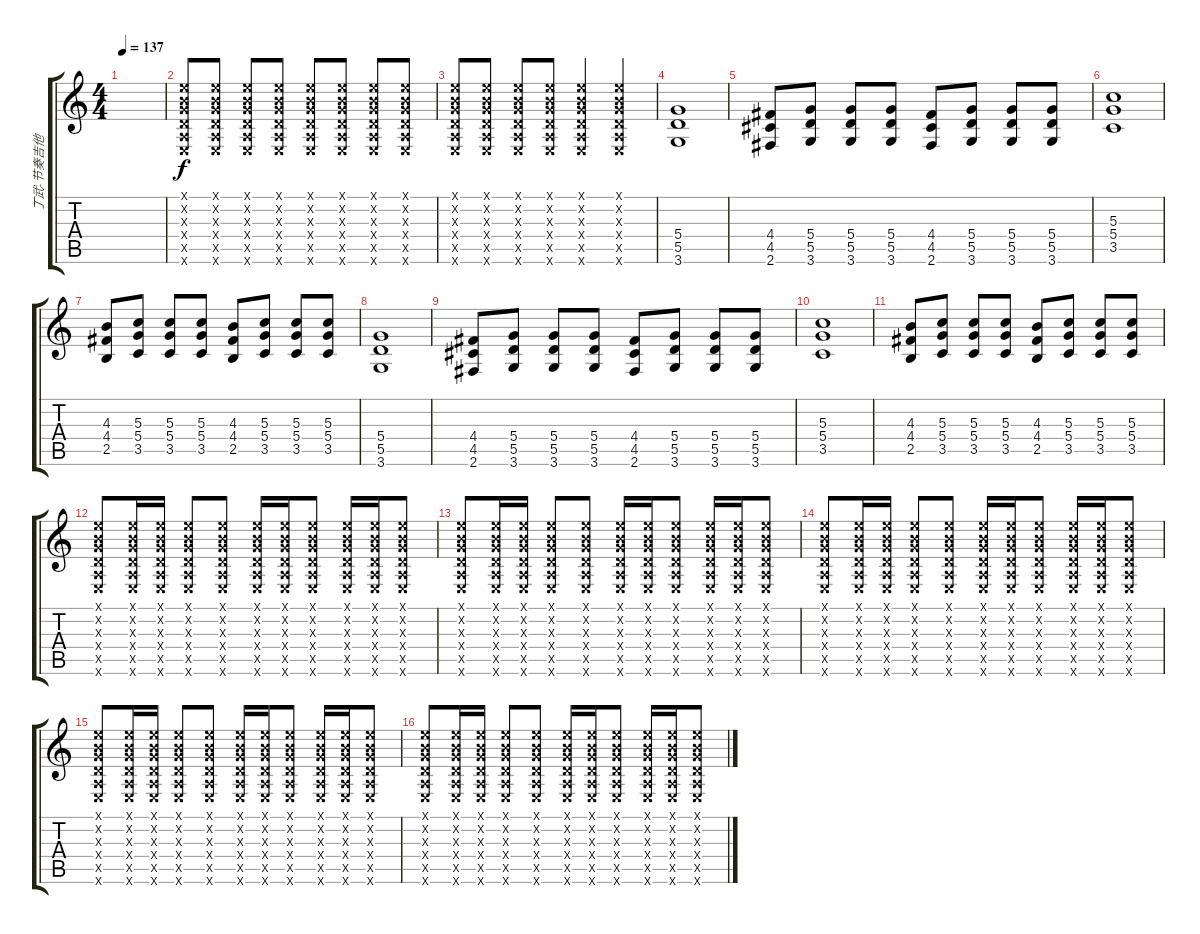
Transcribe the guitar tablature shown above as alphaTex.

\track ("丁武-节奏吉他" "丁武-节奏吉他") {instrument distortionguitar}
\staff {score tabs}
\tuning (E4 B3 G3 D3 A2 E2) {hide}
\ts (4 4)
\tempo 137
\clef g2
\ks c
|
(0.1{x} 0.2{x} 0.3{x} 0.4{x} 0.5{x} 0.6{x}).8 (0.1{x} 0.2{x} 0.3{x} 0.4{x} 0.5{x} 0.6{x}).8 (0.1{x} 0.2{x} 0.3{x} 0.4{x} 0.5{x} 0.6{x}).8 (0.1{x} 0.2{x} 0.3{x} 0.4{x} 0.5{x} 0.6{x}).8 (0.1{x} 0.2{x} 0.3{x} 0.4{x} 0.5{x} 0.6{x}).8 (0.1{x} 0.2{x} 0.3{x} 0.4{x} 0.5{x} 0.6{x}).8 (0.1{x} 0.2{x} 0.3{x} 0.4{x} 0.5{x} 0.6{x}).8 (0.1{x} 0.2{x} 0.3{x} 0.4{x} 0.5{x} 0.6{x}).8 |
(0.1{x} 0.2{x} 0.3{x} 0.4{x} 0.5{x} 0.6{x}).8 (0.1{x} 0.2{x} 0.3{x} 0.4{x} 0.5{x} 0.6{x}).8 (0.1{x} 0.2{x} 0.3{x} 0.4{x} 0.5{x} 0.6{x}).8 (0.1{x} 0.2{x} 0.3{x} 0.4{x} 0.5{x} 0.6{x}).8 (0.1{x} 0.2{x} 0.3{x} 0.4{x} 0.5{x} 0.6{x}).4 (0.1{x} 0.2{x} 0.3{x} 0.4{x} 0.5{x} 0.6{x}).4 |
(5.4 5.5 3.6).1 |
(4.4 4.5 2.6).8 (5.4 5.5 3.6).8 (5.4 5.5 3.6).8 (5.4 5.5 3.6).8 (4.4 4.5 2.6).8 (5.4 5.5 3.6).8 (5.4 5.5 3.6).8 (5.4 5.5 3.6).8 |
(5.3 5.4 3.5).1 |
(4.3 4.4 2.5).8 (5.3 5.4 3.5).8 (5.3 5.4 3.5).8 (5.3 5.4 3.5).8 (4.3 4.4 2.5).8 (5.3 5.4 3.5).8 (5.3 5.4 3.5).8 (5.3 5.4 3.5).8 |
(5.4 5.5 3.6).1 |
(4.4 4.5 2.6).8 (5.4 5.5 3.6).8 (5.4 5.5 3.6).8 (5.4 5.5 3.6).8 (4.4 4.5 2.6).8 (5.4 5.5 3.6).8 (5.4 5.5 3.6).8 (5.4 5.5 3.6).8 |
(5.3 5.4 3.5).1 |
(4.3 4.4 2.5).8 (5.3 5.4 3.5).8 (5.3 5.4 3.5).8 (5.3 5.4 3.5).8 (4.3 4.4 2.5).8 (5.3 5.4 3.5).8 (5.3 5.4 3.5).8 (5.3 5.4 3.5).8 |
(0.1{x} 0.2{x} 0.3{x} 0.4{x} 0.5{x} 0.6{x}).8 (0.1{x} 0.2{x} 0.3{x} 0.4{x} 0.5{x} 0.6{x}).16 (0.1{x} 0.2{x} 0.3{x} 0.4{x} 0.5{x} 0.6{x}).16 (0.1{x} 0.2{x} 0.3{x} 0.4{x} 0.5{x} 0.6{x}).8 (0.1{x} 0.2{x} 0.3{x} 0.4{x} 0.5{x} 0.6{x}).8 (0.1{x} 0.2{x} 0.3{x} 0.4{x} 0.5{x} 0.6{x}).16 (0.1{x} 0.2{x} 0.3{x} 0.4{x} 0.5{x} 0.6{x}).16 (0.1{x} 0.2{x} 0.3{x} 0.4{x} 0.5{x} 0.6{x}).8 (0.1{x} 0.2{x} 0.3{x} 0.4{x} 0.5{x} 0.6{x}).16 (0.1{x} 0.2{x} 0.3{x} 0.4{x} 0.5{x} 0.6{x}).16 (0.1{x} 0.2{x} 0.3{x} 0.4{x} 0.5{x} 0.6{x}).8 |
(0.1{x} 0.2{x} 0.3{x} 0.4{x} 0.5{x} 0.6{x}).8 (0.1{x} 0.2{x} 0.3{x} 0.4{x} 0.5{x} 0.6{x}).16 (0.1{x} 0.2{x} 0.3{x} 0.4{x} 0.5{x} 0.6{x}).16 (0.1{x} 0.2{x} 0.3{x} 0.4{x} 0.5{x} 0.6{x}).8 (0.1{x} 0.2{x} 0.3{x} 0.4{x} 0.5{x} 0.6{x}).8 (0.1{x} 0.2{x} 0.3{x} 0.4{x} 0.5{x} 0.6{x}).16 (0.1{x} 0.2{x} 0.3{x} 0.4{x} 0.5{x} 0.6{x}).16 (0.1{x} 0.2{x} 0.3{x} 0.4{x} 0.5{x} 0.6{x}).8 (0.1{x} 0.2{x} 0.3{x} 0.4{x} 0.5{x} 0.6{x}).16 (0.1{x} 0.2{x} 0.3{x} 0.4{x} 0.5{x} 0.6{x}).16 (0.1{x} 0.2{x} 0.3{x} 0.4{x} 0.5{x} 0.6{x}).8 |
(0.1{x} 0.2{x} 0.3{x} 0.4{x} 0.5{x} 0.6{x}).8 (0.1{x} 0.2{x} 0.3{x} 0.4{x} 0.5{x} 0.6{x}).16 (0.1{x} 0.2{x} 0.3{x} 0.4{x} 0.5{x} 0.6{x}).16 (0.1{x} 0.2{x} 0.3{x} 0.4{x} 0.5{x} 0.6{x}).8 (0.1{x} 0.2{x} 0.3{x} 0.4{x} 0.5{x} 0.6{x}).8 (0.1{x} 0.2{x} 0.3{x} 0.4{x} 0.5{x} 0.6{x}).16 (0.1{x} 0.2{x} 0.3{x} 0.4{x} 0.5{x} 0.6{x}).16 (0.1{x} 0.2{x} 0.3{x} 0.4{x} 0.5{x} 0.6{x}).8 (0.1{x} 0.2{x} 0.3{x} 0.4{x} 0.5{x} 0.6{x}).16 (0.1{x} 0.2{x} 0.3{x} 0.4{x} 0.5{x} 0.6{x}).16 (0.1{x} 0.2{x} 0.3{x} 0.4{x} 0.5{x} 0.6{x}).8 |
(0.1{x} 0.2{x} 0.3{x} 0.4{x} 0.5{x} 0.6{x}).8 (0.1{x} 0.2{x} 0.3{x} 0.4{x} 0.5{x} 0.6{x}).16 (0.1{x} 0.2{x} 0.3{x} 0.4{x} 0.5{x} 0.6{x}).16 (0.1{x} 0.2{x} 0.3{x} 0.4{x} 0.5{x} 0.6{x}).8 (0.1{x} 0.2{x} 0.3{x} 0.4{x} 0.5{x} 0.6{x}).8 (0.1{x} 0.2{x} 0.3{x} 0.4{x} 0.5{x} 0.6{x}).16 (0.1{x} 0.2{x} 0.3{x} 0.4{x} 0.5{x} 0.6{x}).16 (0.1{x} 0.2{x} 0.3{x} 0.4{x} 0.5{x} 0.6{x}).8 (0.1{x} 0.2{x} 0.3{x} 0.4{x} 0.5{x} 0.6{x}).16 (0.1{x} 0.2{x} 0.3{x} 0.4{x} 0.5{x} 0.6{x}).16 (0.1{x} 0.2{x} 0.3{x} 0.4{x} 0.5{x} 0.6{x}).8 |
(0.1{x} 0.2{x} 0.3{x} 0.4{x} 0.5{x} 0.6{x}).8 (0.1{x} 0.2{x} 0.3{x} 0.4{x} 0.5{x} 0.6{x}).16 (0.1{x} 0.2{x} 0.3{x} 0.4{x} 0.5{x} 0.6{x}).16 (0.1{x} 0.2{x} 0.3{x} 0.4{x} 0.5{x} 0.6{x}).8 (0.1{x} 0.2{x} 0.3{x} 0.4{x} 0.5{x} 0.6{x}).8 (0.1{x} 0.2{x} 0.3{x} 0.4{x} 0.5{x} 0.6{x}).16 (0.1{x} 0.2{x} 0.3{x} 0.4{x} 0.5{x} 0.6{x}).16 (0.1{x} 0.2{x} 0.3{x} 0.4{x} 0.5{x} 0.6{x}).8 (0.1{x} 0.2{x} 0.3{x} 0.4{x} 0.5{x} 0.6{x}).16 (0.1{x} 0.2{x} 0.3{x} 0.4{x} 0.5{x} 0.6{x}).16 (0.1{x} 0.2{x} 0.3{x} 0.4{x} 0.5{x} 0.6{x}).8
